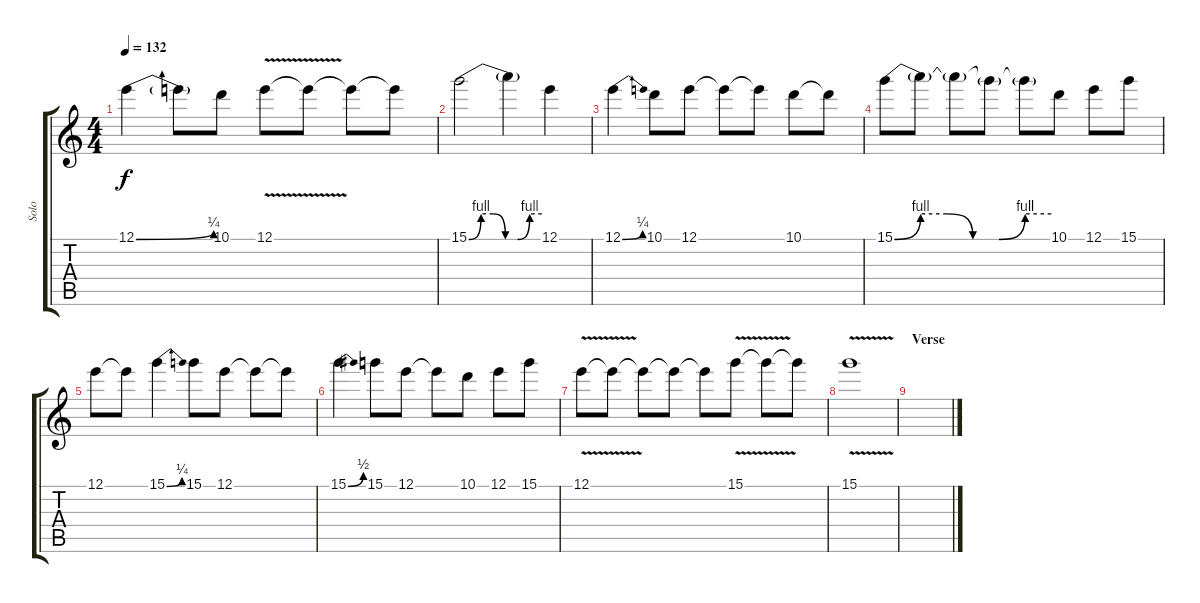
\track ("Solo" "Solo") {instrument overdrivenguitar}
\staff {score tabs}
\tuning (E4 B3 G3 D3 A2 E2) {hide}
\ts (4 4)
\tempo 132
\clef g2
\ks c
12.1{be (bend 0 0 60 1)}.4{dy f} 12.1{t}.8 10.1.8 12.1{v}.8 12.1{t}.8 12.1{t}.8 12.1{t}.8 |
15.1{be (custom 0 0 10 4 20 4 30 0 40 0 50 4 60 4)}.2 15.1{t}.4 12.1.4 |
12.1{be (bend 0 0 60 1)}.4 10.1.8 12.1.8 12.1{t}.8 12.1{t}.8 10.1.8 10.1{t}.8 |
15.1{be (custom 0 0 10 4 20 4 30 0 40 0 50 4 60 4)}.8 15.1{t}.8 15.1{t}.8 15.1{t}.8 15.1{t}.8 10.1.8 12.1.8 15.1.8 |
12.1.8 12.1{t}.8 15.1{be (bend 0 0 60 1)}.4 15.1.8 12.1.8 12.1{t}.8 12.1{t}.8 |
15.1{be (bend 0 0 60 2)}.4 15.1.8 12.1.8 12.1{t}.8 10.1.8 12.1.8 15.1.8 |
12.1{v}.8 12.1{t}.8 12.1{t}.8 12.1{t}.8 12.1{t}.8 15.1{v}.8 15.1{t}.8 15.1{t}.8 |
15.1{v}.1 |
\section ("" "Verse")
